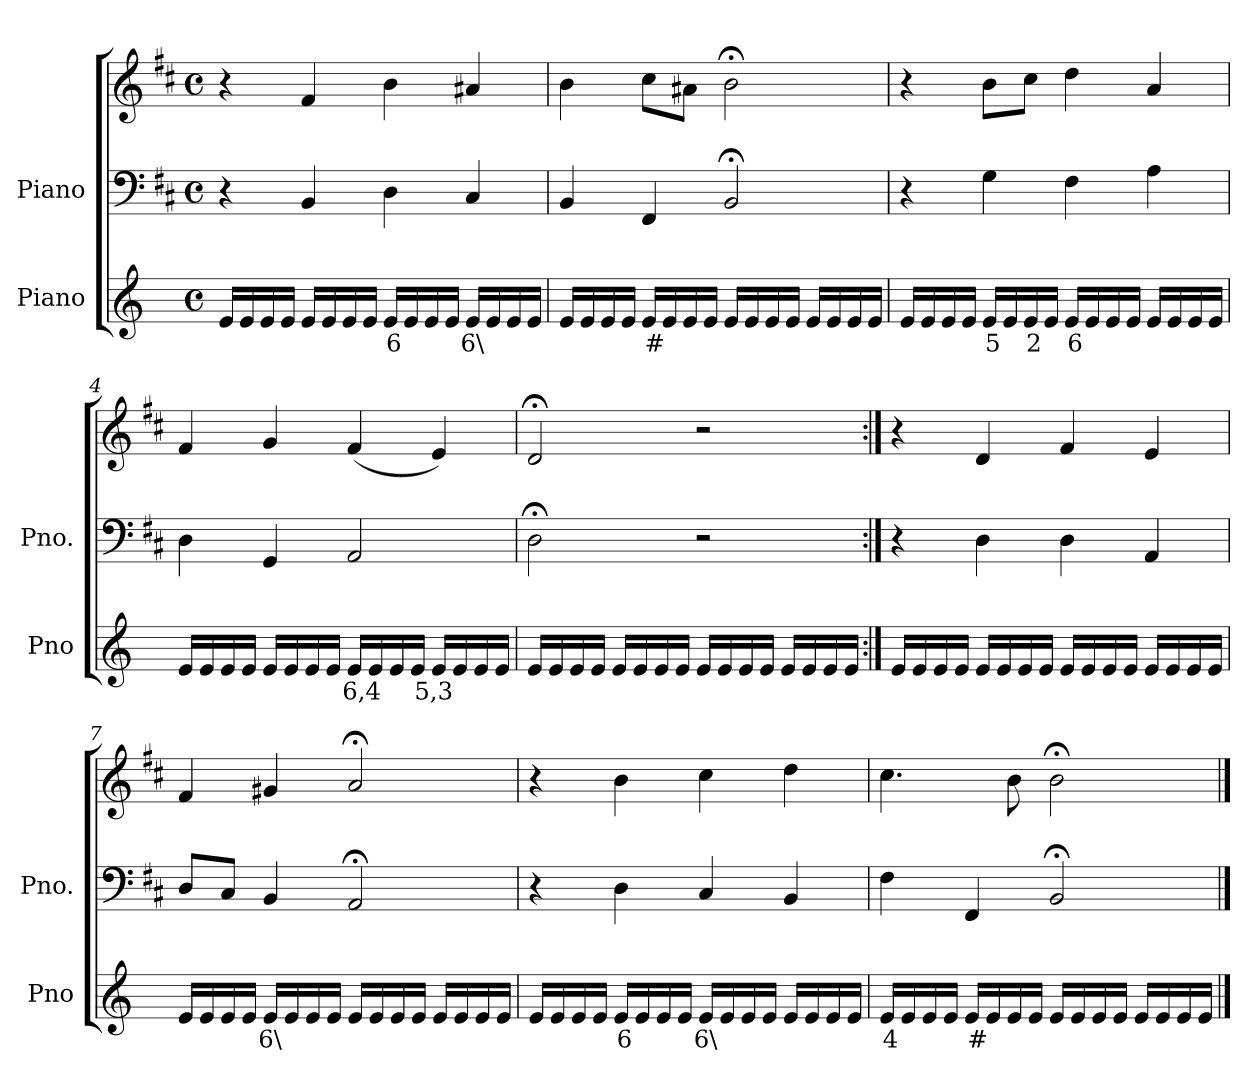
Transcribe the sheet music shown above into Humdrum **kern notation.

**kern	**text	**kern	**kern
*part2	*part2	*part1	*part1
*staff3	*staff3	*staff2	*staff1
*I"Piano	*	*I"Piano	*
*I'Pno	*	*I'Pno.	*
*clefG2	*	*clefF4	*clefG2
*k[]	*	*k[f#c#]	*k[f#c#]
*M4/4	*	*M4/4	*M4/4
*met(c)	*	*met(c)	*met(c)
=1	=1	=1	=1
16e/LL	.	4r	4r
16e/	.	.	.
16e/	.	.	.
16e/JJ	.	.	.
16e/LL	.	4BB/	4f#/
16e/	.	.	.
16e/	.	.	.
16e/JJ	.	.	.
!	!LO:LY:b	!	!
16e/LL	6	4D\	4b\
16e/	.	.	.
16e/	.	.	.
16e/JJ	.	.	.
!	!LO:LY:b	!	!
16e/LL	6\	4C#/	4a#X/
16e/	.	.	.
16e/	.	.	.
16e/JJ	.	.	.
=2	=2	=2	=2
16e/LL	.	4BB/	4b\
16e/	.	.	.
16e/	.	.	.
16e/JJ	.	.	.
!	!LO:LY:b	!	!
16e/LL	#	4FF#/	8cc#\L
16e/	.	.	.
16e/	.	.	8a#X\J
16e/JJ	.	.	.
16e/LL	.	2BB;</	2b;<\
16e/	.	.	.
16e/	.	.	.
16e/JJ	.	.	.
16e/LL	.	.	.
16e/	.	.	.
16e/	.	.	.
16e/JJ	.	.	.
=3	=3	=3	=3
16e/LL	.	4r	4r
16e/	.	.	.
16e/	.	.	.
16e/JJ	.	.	.
!	!LO:LY:b	!	!
16e/LL	5	4G\	8b\L
16e/	.	.	.
!	!LO:LY:b	!	!
16e/	2	.	8cc#\J
16e/JJ	.	.	.
!	!LO:LY:b	!	!
16e/LL	6	4F#\	4dd\
16e/	.	.	.
16e/	.	.	.
16e/JJ	.	.	.
16e/LL	.	4A\	4a/
16e/	.	.	.
16e/	.	.	.
16e/JJ	.	.	.
=4	=4	=4	=4
16e/LL	.	4D\	4f#/
16e/	.	.	.
16e/	.	.	.
16e/JJ	.	.	.
16e/LL	.	4GG/	4g/
16e/	.	.	.
16e/	.	.	.
16e/JJ	.	.	.
!	!LO:LY:b	!	!
16e/LL	6,4	2AA/	(<4f#/
16e/	.	.	.
16e/	.	.	.
16e/JJ	.	.	.
!	!LO:LY:b	!	!
16e/LL	5,3	.	4e/)
16e/	.	.	.
16e/	.	.	.
16e/JJ	.	.	.
=5	=5	=5	=5
16e/LL	.	2D;<\	2d;</
16e/	.	.	.
16e/	.	.	.
16e/JJ	.	.	.
16e/LL	.	.	.
16e/	.	.	.
16e/	.	.	.
16e/JJ	.	.	.
16e/LL	.	2r	2r
16e/	.	.	.
16e/	.	.	.
16e/JJ	.	.	.
16e/LL	.	.	.
16e/	.	.	.
16e/	.	.	.
16e/JJ	.	.	.
=6:|!	=6:|!	=6:|!	=6:|!
16e/LL	.	4r	4r
16e/	.	.	.
16e/	.	.	.
16e/JJ	.	.	.
16e/LL	.	4D\	4d/
16e/	.	.	.
16e/	.	.	.
16e/JJ	.	.	.
16e/LL	.	4D\	4f#/
16e/	.	.	.
16e/	.	.	.
16e/JJ	.	.	.
16e/LL	.	4AA/	4e/
16e/	.	.	.
16e/	.	.	.
16e/JJ	.	.	.
=7	=7	=7	=7
16e/LL	.	8D/L	4f#/
16e/	.	.	.
!	!LO:LY:b	!	!
16e/	_	8C#/J	.
16e/JJ	.	.	.
!	!LO:LY:b	!	!
16e/LL	6\	4BB/	4g#X/
16e/	.	.	.
16e/	.	.	.
16e/JJ	.	.	.
16e/LL	.	2AA;</	2a;</
16e/	.	.	.
16e/	.	.	.
16e/JJ	.	.	.
16e/LL	.	.	.
16e/	.	.	.
16e/	.	.	.
16e/JJ	.	.	.
=8	=8	=8	=8
16e/LL	.	4r	4r
16e/	.	.	.
16e/	.	.	.
16e/JJ	.	.	.
!	!LO:LY:b	!	!
16e/LL	6	4D\	4b\
16e/	.	.	.
16e/	.	.	.
16e/JJ	.	.	.
!	!LO:LY:b	!	!
16e/LL	6\	4C#/	4cc#\
16e/	.	.	.
16e/	.	.	.
16e/JJ	.	.	.
16e/LL	.	4BB/	4dd\
16e/	.	.	.
16e/	.	.	.
16e/JJ	.	.	.
=9	=9	=9	=9
!	!LO:LY:b	!	!
16e/LL	4	4F#\	4.cc#\
16e/	.	.	.
16e/	.	.	.
16e/JJ	.	.	.
!	!LO:LY:b	!	!
16e/LL	#	4FF#/	.
16e/	.	.	.
16e/	.	.	8b\
16e/JJ	.	.	.
16e/LL	.	2BB;</	2b;<\
16e/	.	.	.
16e/	.	.	.
16e/JJ	.	.	.
16e/LL	.	.	.
16e/	.	.	.
16e/	.	.	.
16e/JJ	.	.	.
==	==	==	==
*-	*-	*-	*-
